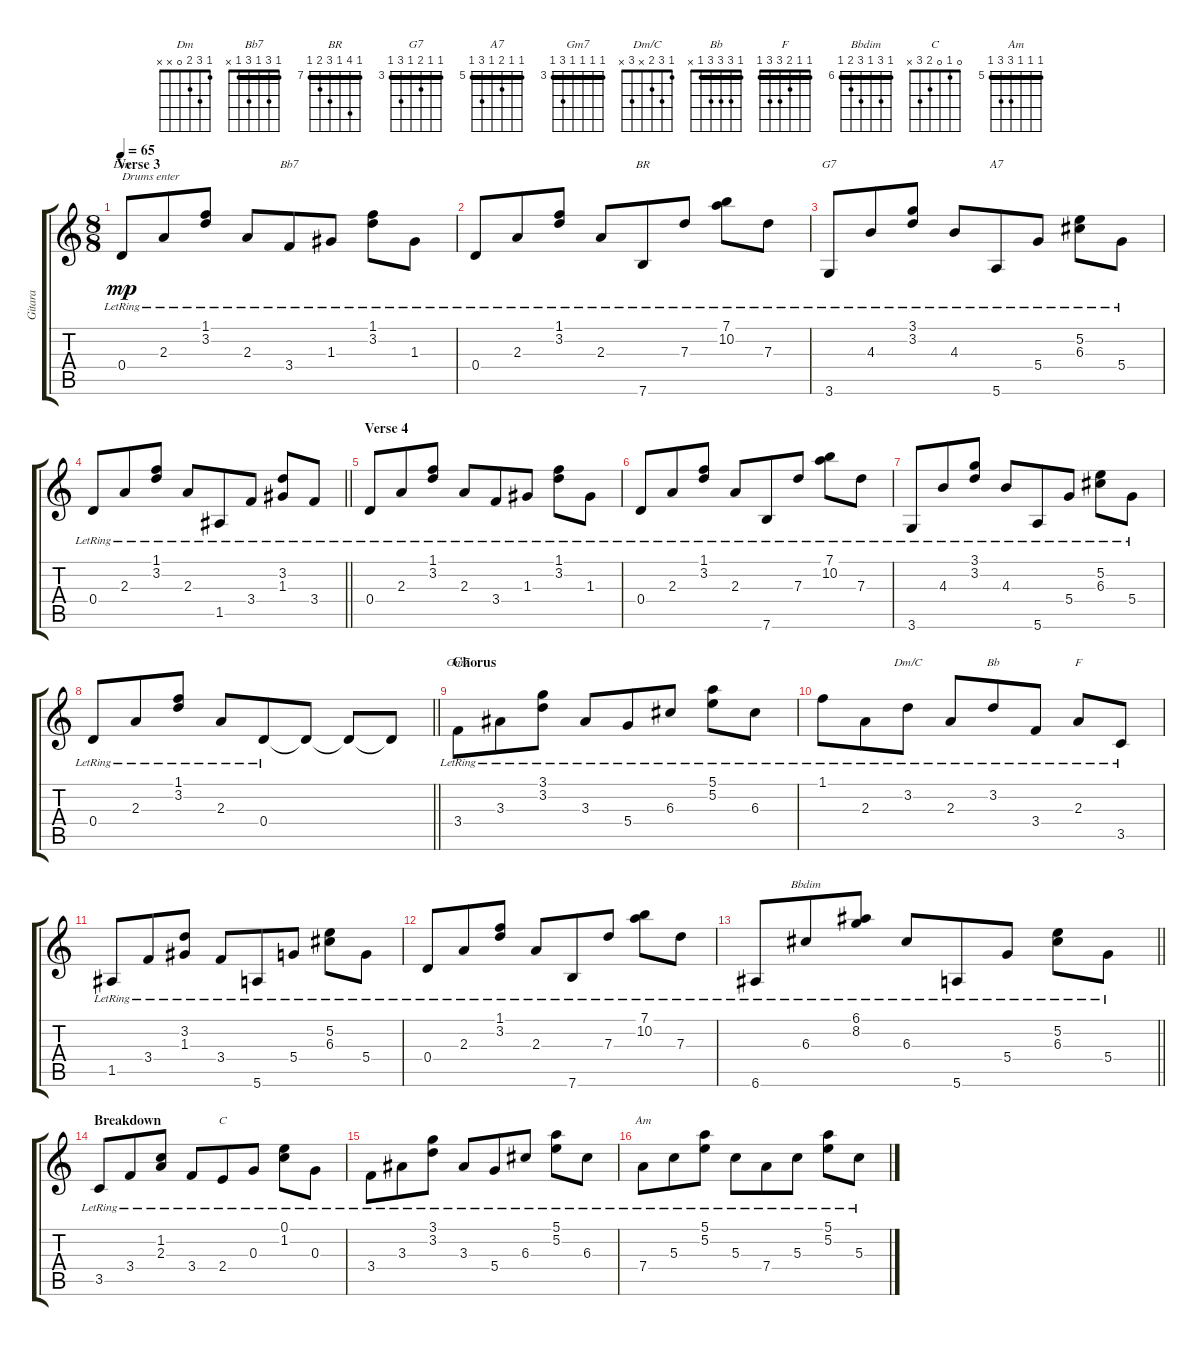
\track ("Gitara" "Gitara") {solo instrument acousticguitarsteel}
\staff {score tabs}
\tuning (E4 B3 G3 D3 A2 E2) {hide}
\chord ("Dm" 1 3 2 0 x x)
\chord ("Bb7" 1 3 1 3 1 x) {barre 1}
\chord ("BR" 7 10 7 9 8 7) {firstfret 7 barre 7}
\chord ("G7" 3 3 4 3 5 3) {firstfret 3 barre 3}
\chord ("A7" 5 5 6 5 7 5) {firstfret 5 barre 5}
\chord ("Gm7" 3 3 3 3 5 3) {firstfret 3 barre 3}
\chord ("Dm/C" 1 3 2 x 3 x)
\chord ("Bb" 1 3 3 3 1 x) {barre 1}
\chord ("F" 1 1 2 3 3 1) {barre 1}
\chord ("Bbdim" 6 8 6 8 7 6) {firstfret 6 barre 6}
\chord ("C" 0 1 0 2 3 x)
\chord ("Am" 5 5 5 7 7 5) {firstfret 5 barre 5}
\ts (8 8)
\section ("" "Verse 3")
\tempo 65
\clef g2
\ks c
0.4{lr}.8{ch "Dm" txt "Drums enter" dy mp} 2.3{lr}.8 (1.1{lr} 3.2{lr}).8 2.3{lr}.8 3.4{lr}.8{ch "Bb7"} 1.3{lr}.8 (1.1{lr} 3.2{lr}).8 1.3{lr}.8 |
0.4{lr}.8 2.3{lr}.8 (1.1{lr} 3.2{lr}).8 2.3{lr}.8 7.6{lr}.8{ch "BR"} 7.3{lr}.8 (7.1{lr} 10.2{lr}).8 7.3{lr}.8 |
3.6{lr}.8{ch "G7"} 4.3{lr}.8 (3.1{lr} 3.2{lr}).8 4.3{lr}.8 5.6{lr}.8{ch "A7"} 5.4{lr}.8 (5.2{lr} 6.3{lr}).8 5.4{lr}.8 |
\barLineRight lightlight
0.4{lr}.8 2.3{lr}.8 (1.1{lr} 3.2{lr}).8 2.3{lr}.8 1.5{lr}.8 3.4{lr}.8 (3.2{lr} 1.3{lr}).8 3.4{lr}.8 |
\section ("" "Verse 4")
0.4{lr}.8 2.3{lr}.8 (1.1{lr} 3.2{lr}).8 2.3{lr}.8 3.4{lr}.8 1.3{lr}.8 (1.1{lr} 3.2{lr}).8 1.3{lr}.8 |
0.4{lr}.8 2.3{lr}.8 (1.1{lr} 3.2{lr}).8 2.3{lr}.8 7.6{lr}.8 7.3{lr}.8 (7.1{lr} 10.2{lr}).8 7.3{lr}.8 |
3.6{lr}.8 4.3{lr}.8 (3.1{lr} 3.2{lr}).8 4.3{lr}.8 5.6{lr}.8 5.4{lr}.8 (5.2{lr} 6.3{lr}).8 5.4{lr}.8 |
\barLineRight lightlight
0.4{lr}.8 2.3{lr}.8 (1.1{lr} 3.2{lr}).8 2.3{lr}.8 0.4{lr}.8 0.4{t}.8 0.4{t}.8 0.4{t}.8 |
\section ("" "Chorus")
3.4{lr}.8{ch "Gm7"} 3.3{lr}.8 (3.1{lr} 3.2{lr}).8 3.3{lr}.8 5.4{lr}.8 6.3{lr}.8 (5.1{lr} 5.2{lr}).8 6.3{lr}.8 |
1.1{lr}.8 2.3{lr}.8 3.2{lr}.8{ch "Dm/C"} 2.3{lr}.8 3.2{lr}.8{ch "Bb"} 3.4{lr}.8 2.3{lr}.8{ch "F"} 3.5{lr}.8 |
1.5{lr}.8 3.4{lr}.8 (3.2{lr} 1.3{lr}).8 3.4{lr}.8 5.6{lr}.8 5.4{lr}.8 (5.2{lr} 6.3{lr}).8 5.4{lr}.8 |
0.4{lr}.8 2.3{lr}.8 (1.1{lr} 3.2{lr}).8 2.3{lr}.8 7.6{lr}.8 7.3{lr}.8 (7.1{lr} 10.2{lr}).8 7.3{lr}.8 |
\barLineRight lightlight
6.6{lr}.8 6.3{lr}.8{ch "Bbdim"} (6.1{lr} 8.2{lr}).8 6.3{lr}.8 5.6{lr}.8 5.4{lr}.8 (5.2{lr} 6.3{lr}).8 5.4{lr}.8 |
\section ("" "Breakdown")
3.5{lr}.8 3.4{lr}.8 (1.2{lr} 2.3{lr}).8 3.4{lr}.8 2.4{lr}.8{ch "C"} 0.3{lr}.8 (0.1{lr} 1.2{lr}).8 0.3{lr}.8 |
3.4{lr}.8 3.3{lr}.8 (3.1{lr} 3.2{lr}).8 3.3{lr}.8 5.4{lr}.8 6.3{lr}.8 (5.1{lr} 5.2{lr}).8 6.3{lr}.8 |
7.4{lr}.8{ch "Am"} 5.3{lr}.8 (5.1{lr} 5.2{lr}).8 5.3{lr}.8 7.4{lr}.8 5.3{lr}.8 (5.1{lr} 5.2{lr}).8 5.3{lr}.8
